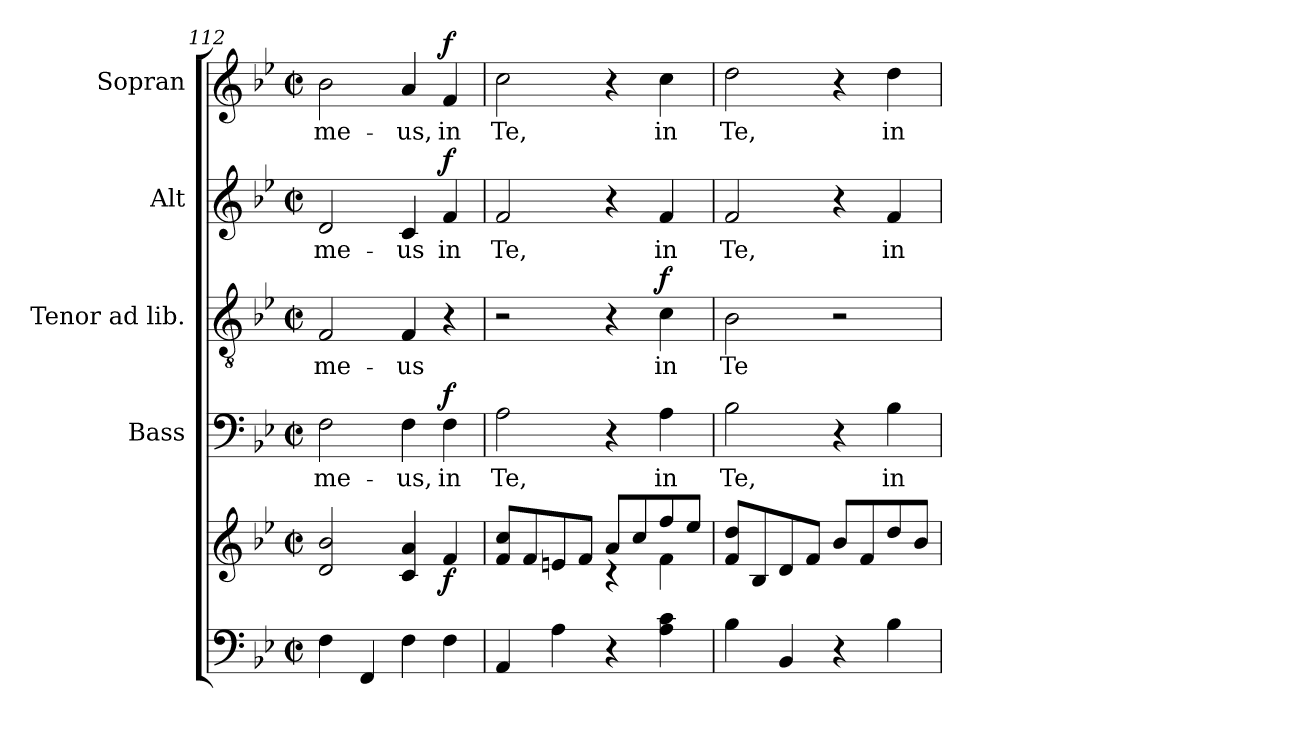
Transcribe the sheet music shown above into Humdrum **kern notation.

**kern	**kern	**dynam	**kern	**text	**dynam	**kern	**text	**dynam	**kern	**text	**dynam	**kern	**text	**dynam
*part5	*part5	*part5	*part4	*part4	*part4	*part3	*part3	*part3	*part2	*part2	*part2	*part1	*part1	*part1
*staff6	*staff5	*staff5/6	*staff4	*staff4	*staff4	*staff3	*staff3	*staff3	*staff2	*staff2	*staff2	*staff1	*staff1	*staff1
*	*	*	*I"Bass	*	*	*I"Tenor ad lib.	*	*	*I"Alt	*	*	*I"Sopran	*	*
*	*	*	*I'B.	*	*	*I'T.	*	*	*I'A.	*	*	*I'S.	*	*
*clefF4	*clefG2	*	*clefF4	*	*	*clefGv2	*	*	*clefG2	*	*	*clefG2	*	*
*k[b-e-]	*k[b-e-]	*	*k[b-e-]	*	*	*k[b-e-]	*	*	*k[b-e-]	*	*	*k[b-e-]	*	*
*B-:	*B-:	*	*B-:	*	*	*B-:	*	*	*B-:	*	*	*B-:	*	*
*M2/2	*M2/2	*	*M2/2	*	*	*M2/2	*	*	*M2/2	*	*	*M2/2	*	*
*met(c|)	*met(c|)	*	*met(c|)	*	*	*met(c|)	*	*	*met(c|)	*	*	*met(c|)	*	*
=112	=112	=112	=112	=112	=112	=112	=112	=112	=112	=112	=112	=112	=112	=112
!	!	!	!	!LO:LY:b	!	!	!LO:LY:b	!	!	!LO:LY:b	!	!	!LO:LY:b	!
4F\	2d/ 2b-/	.	2F\	me-	.	2F/	me-	.	2d/	me-	.	2b-\	me-	.
4FF/	.	.	.	.	.	.	.	.	.	.	.	.	.	.
!	!	!	!	!LO:LY:b	!	!	!LO:LY:b	!	!	!LO:LY:b	!	!	!LO:LY:b	!
4F\	4c/ 4a/	.	4F\	-us,	.	4F/	-us	.	4c/	-us	.	4a/	-us,	.
!	!	!LO:DY:b	!	!LO:LY:b	!LO:DY:a	!	!	!	!	!LO:LY:b	!LO:DY:a	!	!LO:LY:b	!LO:DY:a
4F\	4f/	f	4F\	in	f	4r	.	.	4f/	in	f	4f/	in	f
=113	=113	=113	=113	=113	=113	=113	=113	=113	=113	=113	=113	=113	=113	=113
*	*^	*	*	*	*	*	*	*	*	*	*	*	*	*
!	!	!	!	!	!LO:LY:b	!	!	!	!	!	!LO:LY:b	!	!	!LO:LY:b	!
4AA/	8f/ 8cc/L	2ryy	.	2A\	Te,	.	2r	.	.	2f/	Te,	.	2cc\	Te,	.
.	8f/	.	.	.	.	.	.	.	.	.	.	.	.	.	.
4A\	8en/	.	.	.	.	.	.	.	.	.	.	.	.	.	.
.	8f/J	.	.	.	.	.	.	.	.	.	.	.	.	.	.
4r	8a/L	4rc	.	4r	.	.	4r	.	.	4r	.	.	4r	.	.
.	8cc/	.	.	.	.	.	.	.	.	.	.	.	.	.	.
!	!	!	!	!	!LO:LY:b	!	!	!LO:LY:b	!LO:DY:a	!	!LO:LY:b	!	!	!LO:LY:b	!
4A\ 4c\	8ff/	4f\	.	4A\	in	.	4c\	in	f	4f/	in	.	4cc\	in	.
.	8ee-/J	.	.	.	.	.	.	.	.	.	.	.	.	.	.
*	*v	*v	*	*	*	*	*	*	*	*	*	*	*	*	*
!!LO:LB:g=z
=114	=114	=114	=114	=114	=114	=114	=114	=114	=114	=114	=114	=114	=114	=114
!	!	!	!	!LO:LY:b	!	!	!LO:LY:b	!	!	!LO:LY:b	!	!	!LO:LY:b	!
4B-\	8f/ 8dd/L	.	2B-\	Te,	.	2B-\	Te	.	2f/	Te,	.	2dd\	Te,	.
.	8B-/	.	.	.	.	.	.	.	.	.	.	.	.	.
4BB-/	8d/	.	.	.	.	.	.	.	.	.	.	.	.	.
.	8f/J	.	.	.	.	.	.	.	.	.	.	.	.	.
4r	8b-/L	.	4r	.	.	2r	.	.	4r	.	.	4r	.	.
.	8f/	.	.	.	.	.	.	.	.	.	.	.	.	.
!	!	!	!	!LO:LY:b	!	!	!	!	!	!LO:LY:b	!	!	!LO:LY:b	!
4B-\	8dd/	.	4B-\	in	.	.	.	.	4f/	in	.	4dd\	in	.
.	8b-/J	.	.	.	.	.	.	.	.	.	.	.	.	.
=	=	=	=	=	=	=	=	=	=	=	=	=	=	=
*-	*-	*-	*-	*-	*-	*-	*-	*-	*-	*-	*-	*-	*-	*-
